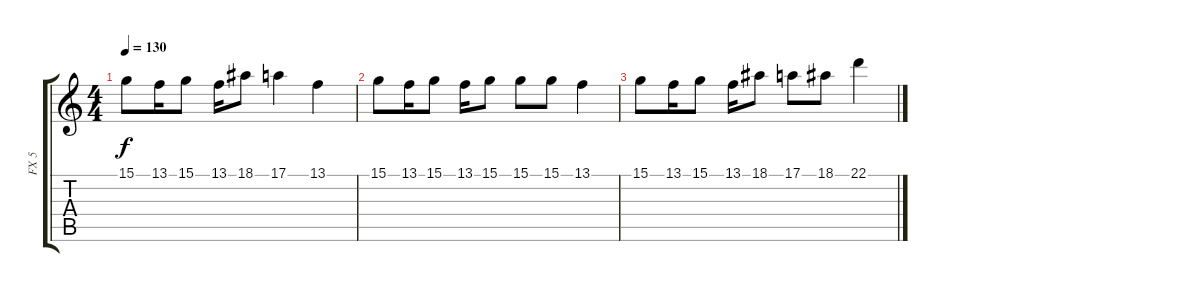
\track ("FX 5" "FX 5") {instrument lead2sawtooth}
\staff {score tabs}
\tuning (E4 B3 G3 D3 A2 E2) {hide}
\ts (4 4)
\tempo 130
\clef g2
\ks c
15.1.8{dy f} 13.1.16 15.1.8 13.1.16 18.1.8 17.1.4 13.1.4 |
15.1.8 13.1.16 15.1.8 13.1.16 15.1.8 15.1.8 15.1.8 13.1.4 |
15.1.8 13.1.16 15.1.8 13.1.16 18.1.8 17.1.8 18.1.8 22.1.4
